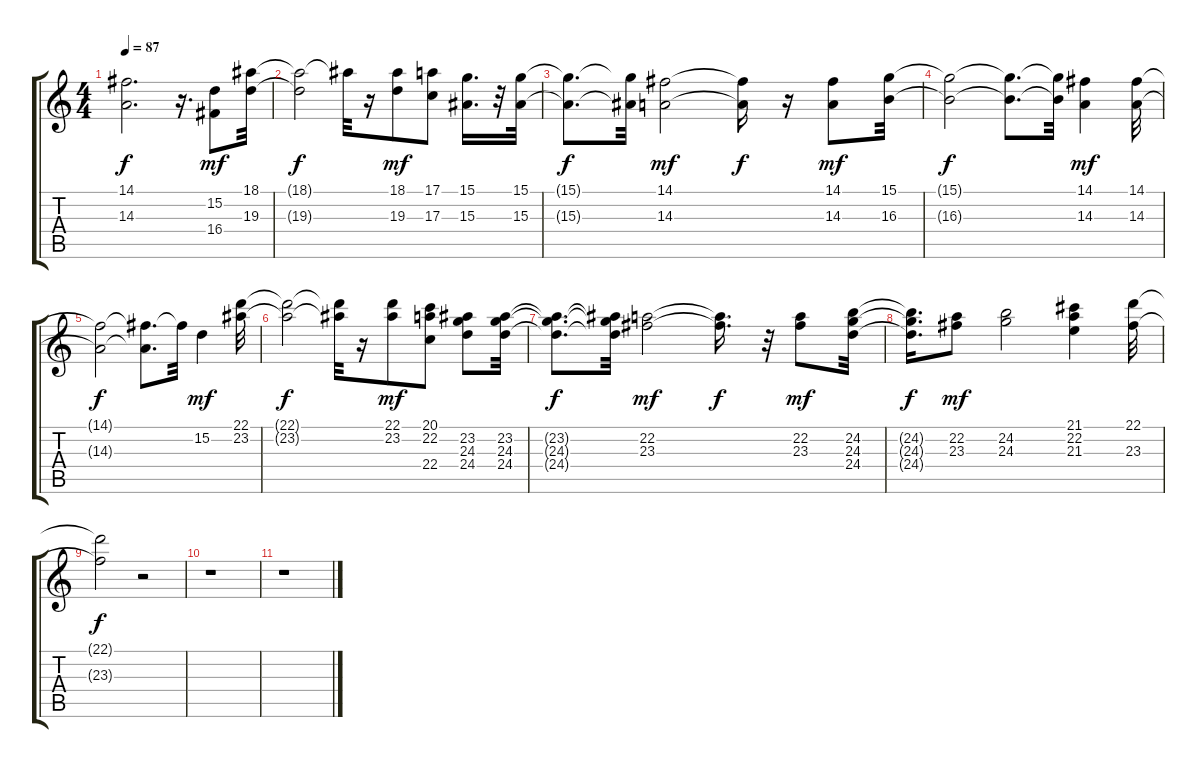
\track "" {instrument stringensemble2}
\staff {score tabs}
\tuning (E4 B3 G3 D3 A2 E2) {hide}
\ts (4 4)
\tempo 87
\clef g2
\ks c
(14.1{t} 14.3{t}).2{d dy f} r.16{d} (15.2 16.4).8{dy mf} (18.1 19.3).32 |
(18.1{t} 19.3{t}).2{dy f} 18.1{t}.32 r.16 (18.1 19.3).8{dy mf} (17.1 17.3).8 (15.1 15.3).16{d} r.32 (15.1 15.3).32 |
(15.1{t} 15.3{t}).8{d dy f} (15.1{t} 15.3{t}).32 (14.1 14.3).2{dy mf} (14.1{t} 14.3{t}).16{dy f} r.16 (14.1 14.3).8{dy mf} (15.1 16.3).32 |
(15.1{t} 16.3{t}).2{dy f} (15.1{t} 16.3{t}).8{d} (15.1{t} 16.3{t}).32 (14.1 14.3).4{dy mf} (14.1 14.3).32 |
(14.1{t} 14.3{t}).2{dy f} (14.1{t} 14.3{t}).8{d} 14.1{t}.32 15.2.4{dy mf} (22.1 23.2).32 |
(22.1{t} 23.2{t}).2{dy f} (22.1{t} 23.2{t}).32 r.16 (22.1 23.2).8{dy mf} (20.1 22.2 22.4).8 (23.2 24.3 24.4).8 (23.2 24.3 24.4).32 |
(23.2{t} 24.3{t} 24.4{t}).8{d dy f} (23.2{t} 24.3{t} 24.4{t}).32 (22.2 23.3).2{dy mf} (22.2{t} 23.3{t}).16{d dy f} r.32 (22.2 23.3).8{dy mf} (24.2 24.3 24.4).32 |
(24.2{t} 24.3{t} 24.4{t}).16{d dy f} (22.2 23.3).8{dy mf} (24.2 24.3).2 (21.1 22.2 21.3).4 (22.1 23.3).32 |
(22.1{t} 23.3{t}).2{dy f} r.2 |
r.1 |
r.1
